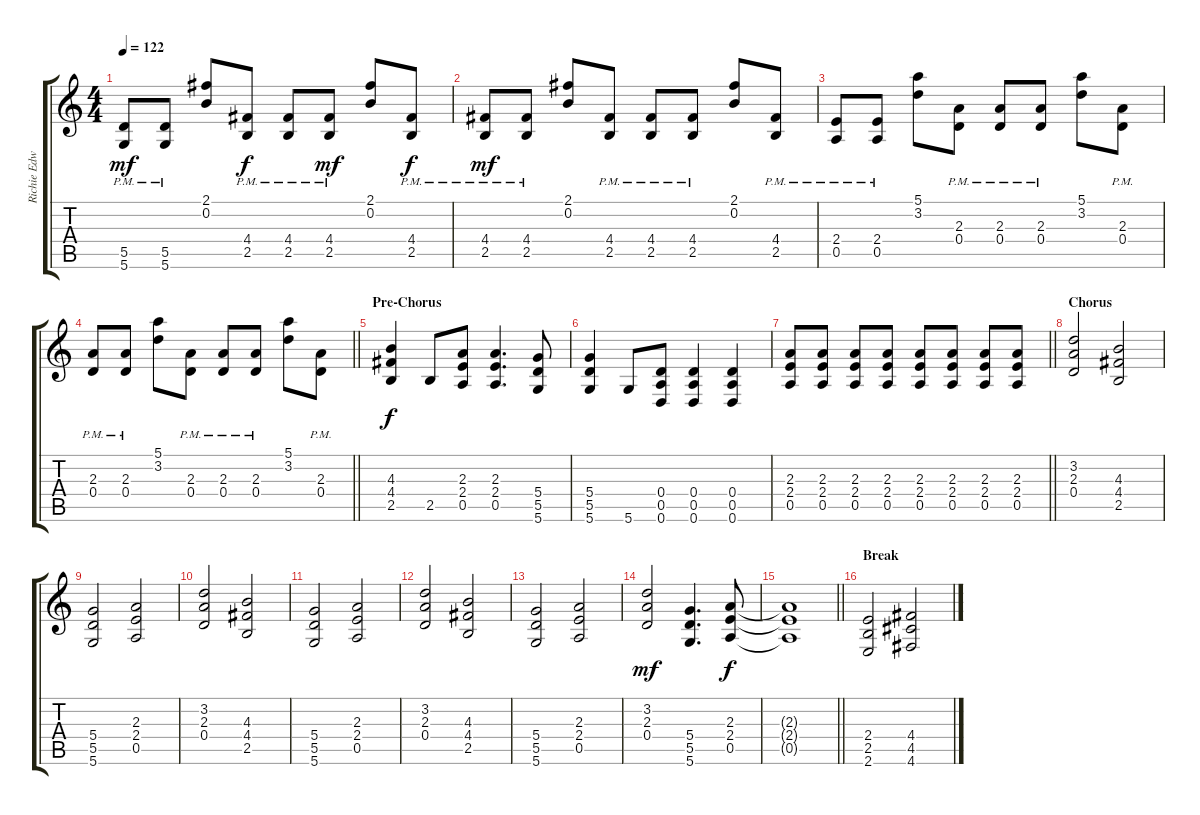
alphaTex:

\track ("Richie Edwards: Rhythm Guitar" "Richie Edw") {instrument distortionguitar}
\staff {score tabs}
\tuning (E4 B3 G3 D3 A2 D2) {hide}
\ts (4 4)
\tempo 122
\clef g2
\ks c
(5.5{pm} 5.6{pm}).8{dy mf} (5.5{pm} 5.6{pm}).8 (2.1 0.2).8 (4.4{pm} 2.5{pm}).8{dy f} (4.4{pm} 2.5{pm}).8 (4.4{pm} 2.5{pm}).8{dy mf} (2.1 0.2).8 (4.4{pm} 2.5{pm}).8{dy f} |
(4.4{pm} 2.5{pm}).8{dy mf} (4.4{pm} 2.5{pm}).8 (2.1 0.2).8 (4.4{pm} 2.5{pm}).8 (4.4{pm} 2.5{pm}).8 (4.4{pm} 2.5{pm}).8 (2.1 0.2).8 (4.4{pm} 2.5{pm}).8 |
(2.4{pm} 0.5{pm}).8 (2.4{pm} 0.5{pm}).8 (5.1 3.2).8 (2.3{pm} 0.4{pm}).8 (2.3{pm} 0.4{pm}).8 (2.3{pm} 0.4{pm}).8 (5.1 3.2).8 (2.3{pm} 0.4{pm}).8 |
\barLineRight lightlight
(2.3{pm} 0.4{pm}).8 (2.3{pm} 0.4{pm}).8 (5.1 3.2).8 (2.3{pm} 0.4{pm}).8 (2.3{pm} 0.4{pm}).8 (2.3{pm} 0.4{pm}).8 (5.1 3.2).8 (2.3{pm} 0.4{pm}).8 |
\section ("" "Pre-Chorus")
(4.3 4.4 2.5).4{dy f} 2.5.8 (2.3 2.4 0.5).8 (2.3 2.4 0.5).4{d} (5.4 5.5 5.6).8 |
(5.4 5.5 5.6).4 5.6.8 (0.4 0.5 0.6).8 (0.4 0.5 0.6).4 (0.4 0.5 0.6).4 |
\barLineRight lightlight
(2.3 2.4 0.5).8 (2.3 2.4 0.5).8 (2.3 2.4 0.5).8 (2.3 2.4 0.5).8 (2.3 2.4 0.5).8 (2.3 2.4 0.5).8 (2.3 2.4 0.5).8 (2.3 2.4 0.5).8 |
\section ("" "Chorus")
(3.2 2.3 0.4).2 (4.3 4.4 2.5).2 |
(5.4 5.5 5.6).2 (2.3 2.4 0.5).2 |
(3.2 2.3 0.4).2 (4.3 4.4 2.5).2 |
(5.4 5.5 5.6).2 (2.3 2.4 0.5).2 |
(3.2 2.3 0.4).2 (4.3 4.4 2.5).2 |
(5.4 5.5 5.6).2 (2.3 2.4 0.5).2 |
(3.2 2.3 0.4).2{dy mf} (5.4 5.5 5.6).4{d} (2.3 2.4 0.5).8{dy f} |
\barLineRight lightlight
(2.3{t} 2.4{t} 0.5{t}).1 |
\section ("" "Break")
(2.4 2.5 2.6).2 (4.4 4.5 4.6).2
